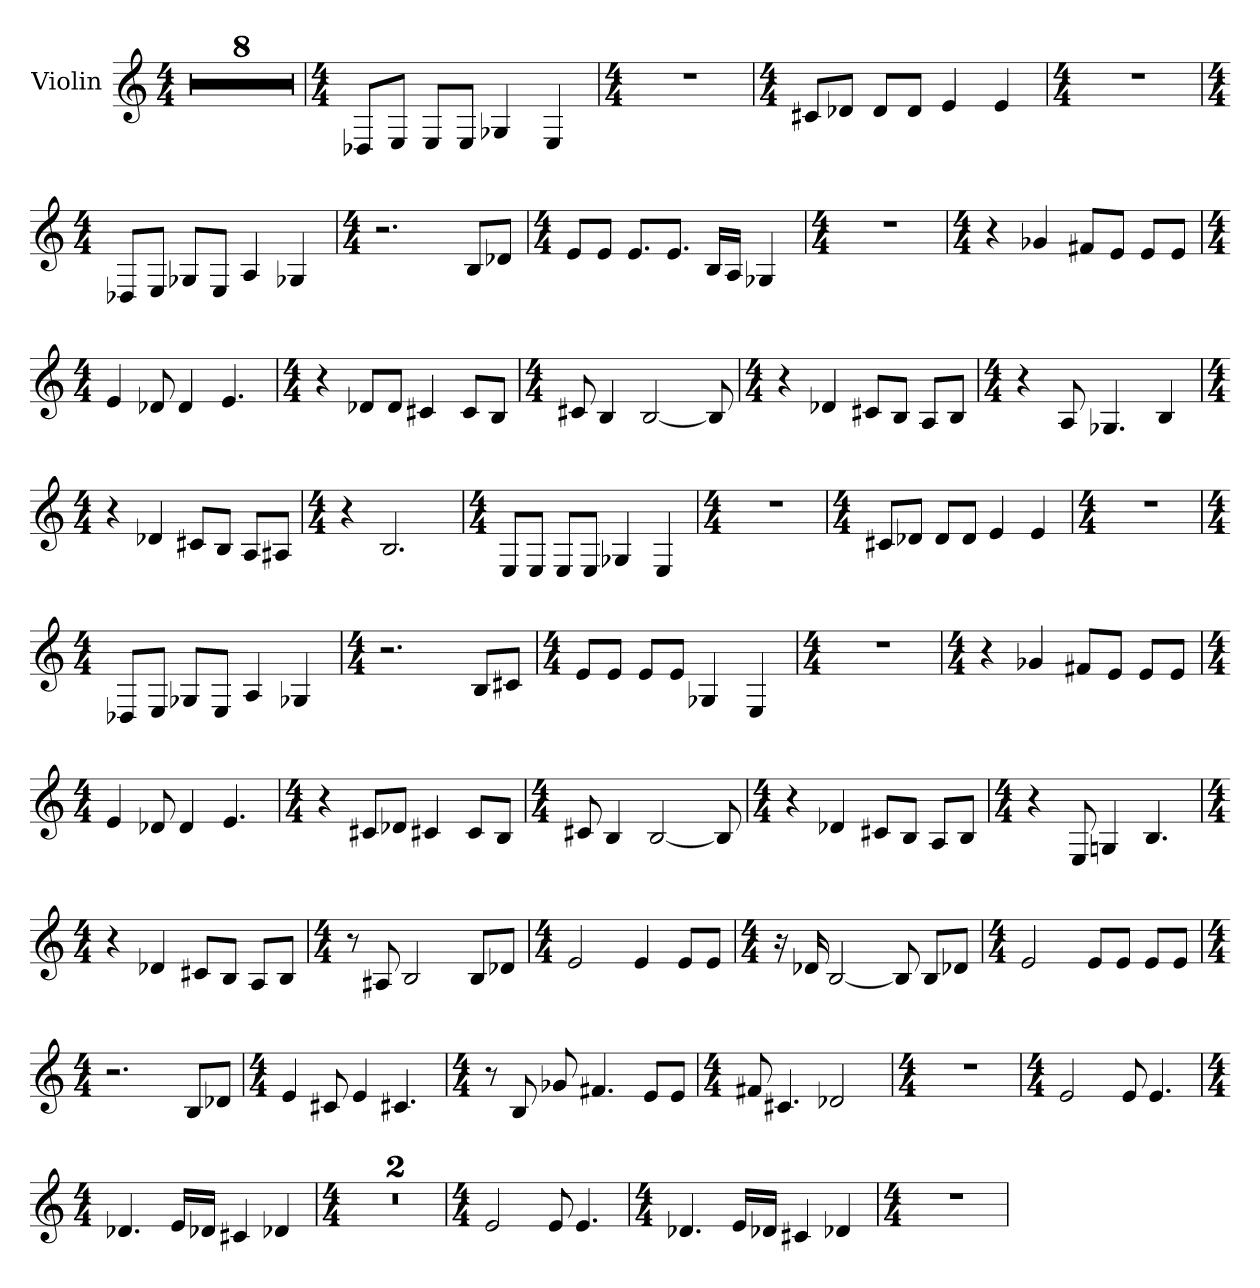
**kern
*part1
*staff1
*I"Violin
*I'Vln
*M4/4
=
1r
=
*M4/4
1r
=
*M4/4
1r
=
*M4/4
1r
=
*M4/4
1r
=
*M4/4
1r
=
*M4/4
1r
=
*M4/4
1r
=
*M4/4
8D-XL
8EJ
8EL
8EJ
4G-X
4E
=
*M4/4
1r
=
*M4/4
8c#XL
8d-XJ
8d-L
8d-J
4e
4e
=
*M4/4
1r
=
*M4/4
8D-XL
8EJ
8G-XL
8EJ
4A
4G-X
=
*M4/4
2.r
8BL
8d-XJ
=
*M4/4
8eL
8eJ
8.eL
8.eJ
16BLL
16AJJ
4G-X
=
*M4/4
1r
=
*M4/4
4r
4g-X
8f#XL
8eJ
8eL
8eJ
=
*M4/4
4e
8d-X
4d-
4.e
=
*M4/4
4r
8d-XL
8d-J
4c#X
8c#L
8BJ
=
*M4/4
8c#X
4B
[2B
8B]
=
*M4/4
4r
4d-X
8c#XL
8BJ
8AL
8BJ
=
*M4/4
4r
8A
4.G-X
4B
=
*M4/4
4r
4d-X
8c#XL
8BJ
8AL
8A#XJ
=
*M4/4
4r
2.B
=
*M4/4
8EL
8EJ
8EL
8EJ
4G-X
4E
=
*M4/4
1r
=
*M4/4
8c#XL
8d-XJ
8d-L
8d-J
4e
4e
=
*M4/4
1r
=
*M4/4
8D-XL
8EJ
8G-XL
8EJ
4A
4G-X
=
*M4/4
2.r
8BL
8c#XJ
=
*M4/4
8eL
8eJ
8eL
8eJ
4G-X
4E
=
*M4/4
1r
=
*M4/4
4r
4g-X
8f#XL
8eJ
8eL
8eJ
=
*M4/4
4e
8d-X
4d-
4.e
=
*M4/4
4r
8c#XL
8d-XJ
4c#X
8c#L
8BJ
=
*M4/4
8c#X
4B
[2B
8B]
=
*M4/4
4r
4d-X
8c#XL
8BJ
8AL
8BJ
=
*M4/4
4r
8E
4Gn
4.B
=
*M4/4
4r
4d-X
8c#XL
8BJ
8AL
8BJ
=
*M4/4
8r
8A#X
2B
8BL
8d-XJ
=
*M4/4
2e
4e
8eL
8eJ
=
*M4/4
16r
16d-X
[2B
8B]
8BL
8d-XJ
=
*M4/4
2e
8eL
8eJ
8eL
8eJ
=
*M4/4
2.r
8BL
8d-XJ
=
*M4/4
4e
8c#X
4e
4.c#X
=
*M4/4
8r
8B
8g-X
4.f#X
8eL
8eJ
=
*M4/4
8f#X
4.c#X
2d-X
=
*M4/4
1r
=
*M4/4
2e
8e
4.e
=
*M4/4
4.d-X
16eLL
16d-XJJ
4c#X
4d-X
=
*M4/4
1r
=
*M4/4
1r
=
*M4/4
2e
8e
4.e
=
*M4/4
4.d-X
16eLL
16d-XJJ
4c#X
4d-X
=
*M4/4
1r
=
*-
